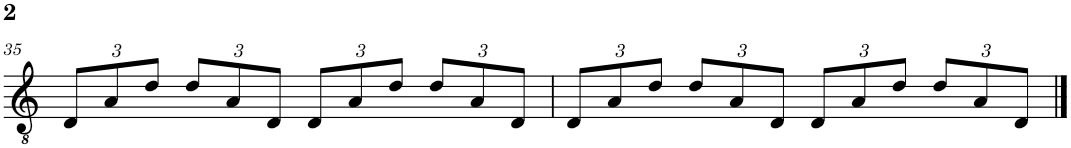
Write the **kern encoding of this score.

**kern
*part1
*staff1
*I"Guitarra Elétrica
*I'Guit. El.
!!LO:PB:g=z
*clefGv2
*k[]
*M4/4
*Xbrackettup
=35
12D/L
12A/
12d/J
12d/L
12A/
12D/J
12D/L
12A/
12d/J
12d/L
12A/
12D/J
=36
12D/L
12A/
12d/J
12d/L
12A/
12D/J
12D/L
12A/
12d/J
12d/L
12A/
12D/J
==
*-
